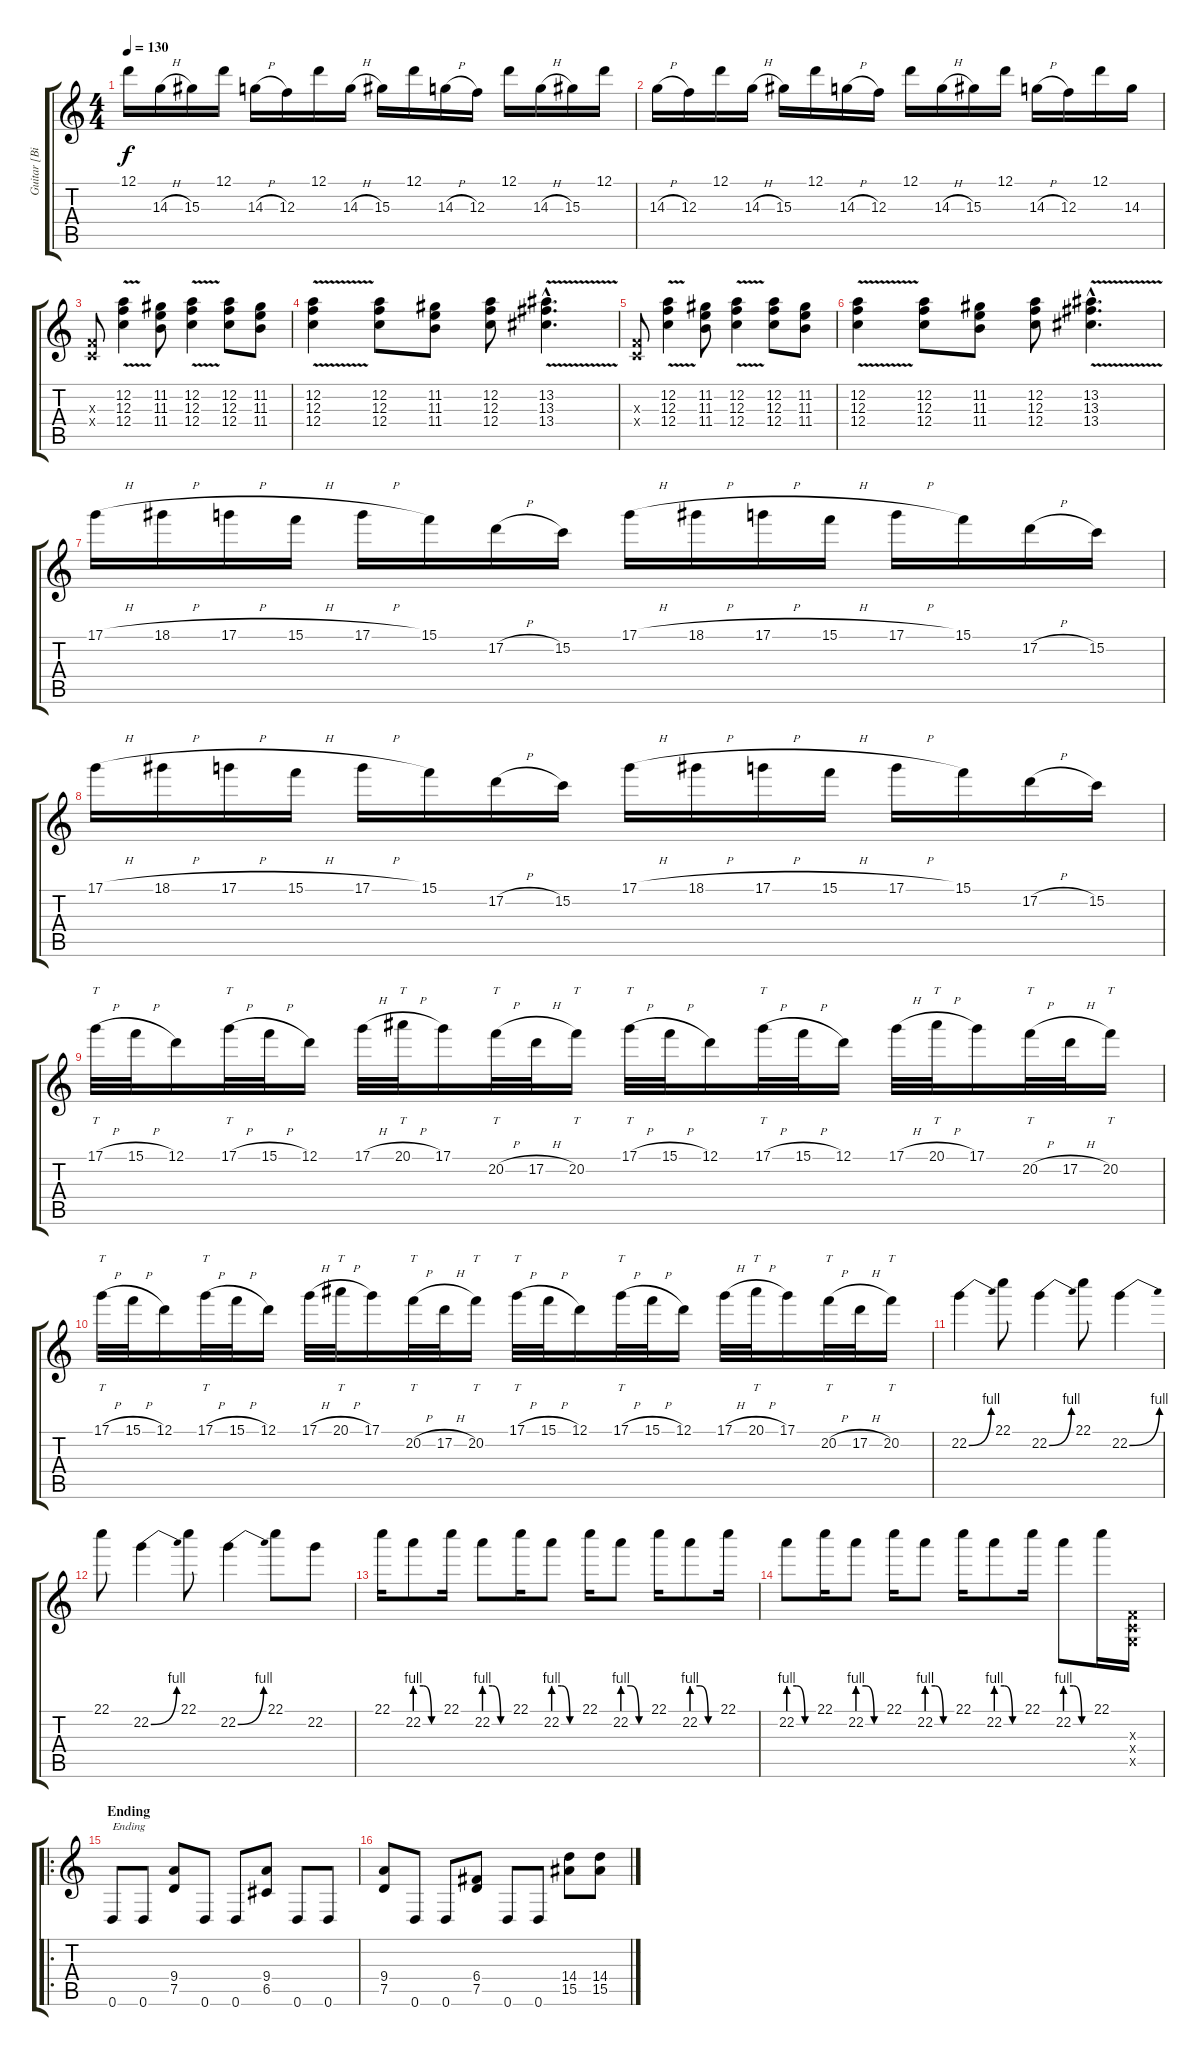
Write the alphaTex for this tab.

\track ("Guitar [Bill Kelliher]" "Guitar [Bi") {instrument distortionguitar}
\staff {score tabs}
\tuning (D4 A3 F3 C3 G2 D2) {hide}
\ts (4 4)
\tempo 130
\clef g2
\ks c
12.1.16{dy f} 14.3{h}.16 15.3.16 12.1.16 14.3{h}.16 12.3.16 12.1.16 14.3{h}.16 15.3.16 12.1.16 14.3{h}.16 12.3.16 12.1.16 14.3{h}.16 15.3.16 12.1.16 |
14.3{h}.16 12.3.16 12.1.16 14.3{h}.16 15.3.16 12.1.16 14.3{h}.16 12.3.16 12.1.16 14.3{h}.16 15.3.16 12.1.16 14.3{h}.16 12.3.16 12.1.16 14.3.16 |
(0.3{x} 0.4{x}).8 (12.2{v} 12.3 12.4).4 (11.2 11.3 11.4).8 (12.2{v} 12.3 12.4).4 (12.2 12.3 12.4).8 (11.2 11.3 11.4).8 |
(12.2{v} 12.3 12.4).4 (12.2 12.3 12.4).8 (11.2 11.3 11.4).8 (12.2 12.3 12.4).8 (13.2{v hac} 13.3{hac} 13.4{hac}).4{d} |
(0.3{x} 0.4{x}).8 (12.2{v} 12.3 12.4).4 (11.2 11.3 11.4).8 (12.2{v} 12.3 12.4).4 (12.2 12.3 12.4).8 (11.2 11.3 11.4).8 |
(12.2{v} 12.3 12.4).4 (12.2 12.3 12.4).8 (11.2 11.3 11.4).8 (12.2 12.3 12.4).8 (13.2{v hac} 13.3{hac} 13.4{hac}).4{d} |
17.1{h}.16 18.1{h}.16 17.1{h}.16 15.1{h}.16 17.1{h}.16 15.1.16 17.2{h}.16 15.2.16 17.1{h}.16 18.1{h}.16 17.1{h}.16 15.1{h}.16 17.1{h}.16 15.1.16 17.2{h}.16 15.2.16 |
17.1{h}.16 18.1{h}.16 17.1{h}.16 15.1{h}.16 17.1{h}.16 15.1.16 17.2{h}.16 15.2.16 17.1{h}.16 18.1{h}.16 17.1{h}.16 15.1{h}.16 17.1{h}.16 15.1.16 17.2{h}.16 15.2.16 |
17.1{h}.32{tt} 15.1{h}.32 12.1.16 17.1{h}.32{tt} 15.1{h}.32 12.1.16 17.1{h}.32 20.1{h}.32{tt} 17.1.16 20.2{h}.32{tt} 17.2{h}.32 20.2.16{tt} 17.1{h}.32{tt} 15.1{h}.32 12.1.16 17.1{h}.32{tt} 15.1{h}.32 12.1.16 17.1{h}.32 20.1{h}.32{tt} 17.1.16 20.2{h}.32{tt} 17.2{h}.32 20.2.16{tt} |
17.1{h}.32{tt} 15.1{h}.32 12.1.16 17.1{h}.32{tt} 15.1{h}.32 12.1.16 17.1{h}.32 20.1{h}.32{tt} 17.1.16 20.2{h}.32{tt} 17.2{h}.32 20.2.16{tt} 17.1{h}.32{tt} 15.1{h}.32 12.1.16 17.1{h}.32{tt} 15.1{h}.32 12.1.16 17.1{h}.32 20.1{h}.32{tt} 17.1.16 20.2{h}.32{tt} 17.2{h}.32 20.2.16{tt} |
22.2{be (bend 0 0 60 4)}.4 22.1.8 22.2{be (bend 0 0 60 4)}.4 22.1.8 22.2{be (bend 0 0 60 4)}.4 |
22.1.8 22.2{be (bend 0 0 60 4)}.4 22.1.8 22.2{be (bend 0 0 60 4)}.4 22.1.8 22.2.8 |
22.1.16 22.2{be (custom 0 4 20 4 40 0 60 0)}.8 22.1.16 22.2{be (custom 0 4 20 4 40 0 60 0)}.8 22.1.16 22.2{be (custom 0 4 20 4 40 0 60 0)}.8 22.1.16 22.2{be (custom 0 4 20 4 40 0 60 0)}.8 22.1.16 22.2{be (custom 0 4 20 4 40 0 60 0)}.8 22.1.16 |
22.2{be (custom 0 4 20 4 40 0 60 0)}.8 22.1.16 22.2{be (custom 0 4 20 4 40 0 60 0)}.8 22.1.16 22.2{be (custom 0 4 20 4 40 0 60 0)}.8 22.1.16 22.2{be (custom 0 4 20 4 40 0 60 0)}.8 22.1.16 22.2{be (custom 0 4 20 4 40 0 60 0)}.8 22.1.16 (0.3{x} 0.4{x} 0.5{x}).16 |
\ro
\section ("" "Ending")
0.6.8{txt "Ending"} 0.6.8 (9.4 7.5).8 0.6.8 0.6.8 (9.4 6.5).8 0.6.8 0.6.8 |
(9.4 7.5).8 0.6.8 0.6.8 (6.4 7.5).8 0.6.8 0.6.8 (14.4 15.5).8 (14.4 15.5).8
